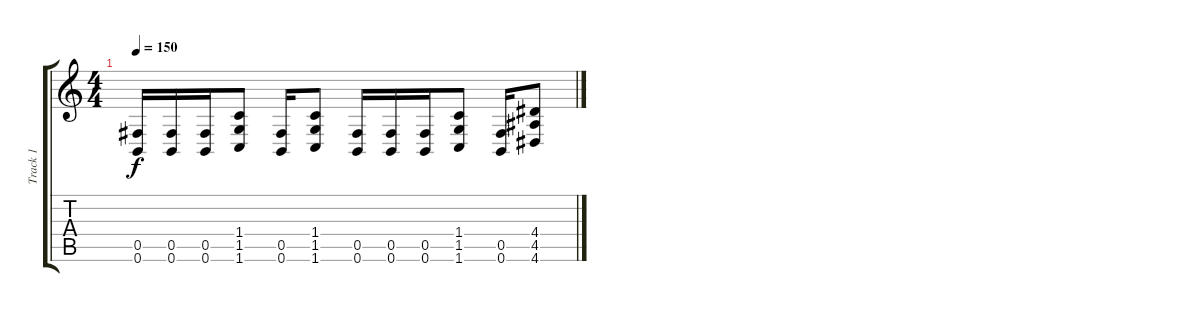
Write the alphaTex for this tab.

\track ("Track 1" "Track 1") {instrument distortionguitar}
\staff {score tabs}
\tuning (Db4 Ab3 E3 B2 Gb2 B1) {hide}
\ts (4 4)
\tempo 150
\clef g2
\ks c
(0.5 0.6).16{dy f} (0.5 0.6).16 (0.5 0.6).16 (1.4 1.5 1.6).8 (0.5 0.6).16 (1.4 1.5 1.6).8 (0.5 0.6).16 (0.5 0.6).16 (0.5 0.6).16 (1.4 1.5 1.6).8 (0.5 0.6).16 (4.4 4.5 4.6).8
